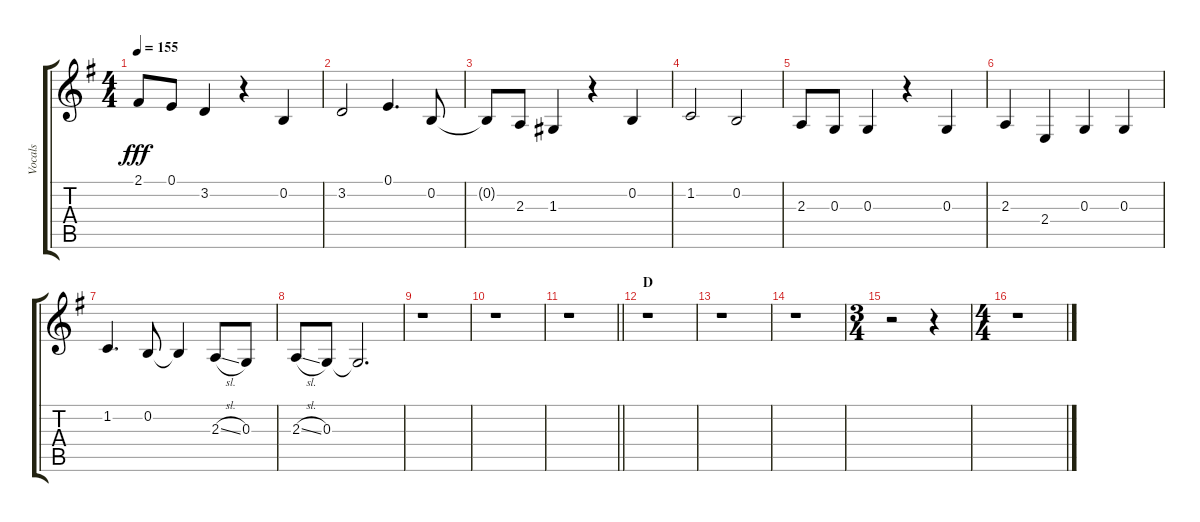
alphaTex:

\track ("Vocals" "Vocals") {instrument voiceoohs}
\staff {score tabs}
\tuning (E4 B3 G3 D3 A2 E2) {hide}
\ts (4 4)
\tempo 155
\clef g2
\ks g
2.1{t}.8{dy fff} 0.1.8 3.2.4 r.4 0.2.4 |
3.2.2 0.1.4{d} 0.2.8 |
0.2{t}.8 2.3.8 1.3.4 r.4 0.2.4 |
1.2.2 0.2.2 |
2.3.8 0.3.8 0.3.4 r.4 0.3.4 |
2.3.4 2.4.4 0.3.4 0.3.4 |
1.2.4{d} 0.2.8 0.2{t}.4 2.3{sl}.8 0.3.8 |
2.3{sl}.8 0.3.8 0.3{t}.2{d} |
r.1 |
r.1 |
\barLineRight lightlight
r.1 |
\section ("" "D")
r.1 |
r.1 |
r.1 |
\ts (3 4)
r.2 r.4 |
\ts (4 4)
r.1
